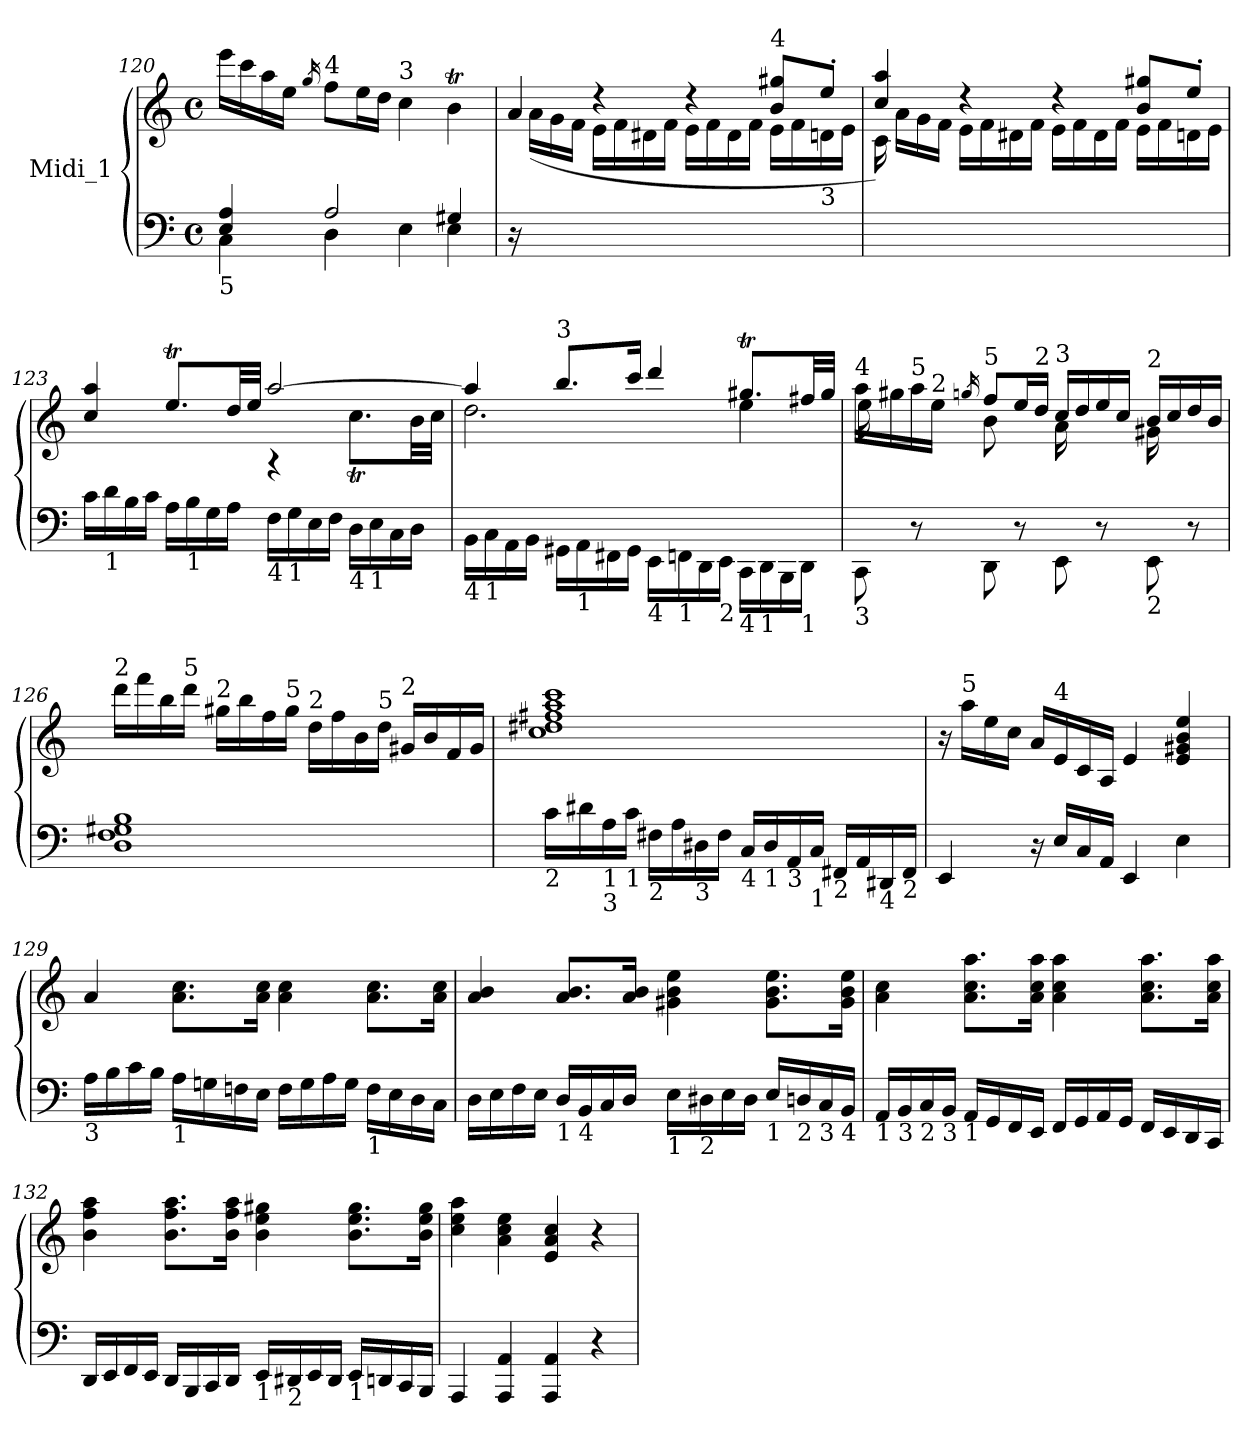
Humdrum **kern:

**kern	**kern
*part1	*part1
*staff2	*staff1
*I"Midi_1	*
!!LO:LB:g=z
*clefF4	*clefG2
*k[]	*k[]
*M4/4	*M4/4
*met(c)	*met(c)
=120	=120
*^	*
*	*^	*
!LO:TX:b:t=5	!	!	!
2ryy	4E/ 4A/	4C\	16eee\LL
.	.	.	16ccc\
.	.	.	16aa\
.	.	.	16ee\JJ
.	.	.	16qgg/
!	!	!	!LO:TX:a:t=4
.	2A/	4D\	8ff\L
.	.	.	16ee\L
.	.	.	16dd\JJ
!	!	!	!LO:TX:a:t=3
2ryy	.	4E\	4cc\
.	4G#X/	4E\	4bt\
*	*v	*v	*
!!LO:LB:g=z
=121	=121	=121
*	*	*^
16r	2ryy	4a/	16ryy
2...ryy	.	.	(16a\LL
.	.	.	16g\
.	.	.	16f\JJ
.	.	4r	16e\LL
.	.	.	16f\
.	.	.	16d#X\
.	.	.	16f\JJ
.	2ryy	4r	16e\LL
.	.	.	16f\
.	.	.	16d#\
.	.	.	16f\JJ
!	!	!LO:TX:a:t=4	!
.	.	8b/ 8gg#X/L	16e\LL
.	.	.	16f\
!	!	!LO:TX:b:t=3	!
.	.	8ee'/J	16dn\
.	.	.	16e\JJ
*v	*v	*	*
=122	=122	=122
2ryy	4cc/ 4aa/	16c\)
.	.	16a\LL
.	.	16g\
.	.	16f\JJ
.	4r	16e\LL
.	.	16f\
.	.	16d#X\
.	.	16f\JJ
2ryy	4r	16e\LL
.	.	16f\
.	.	16d#\
.	.	16f\JJ
.	8b/ 8gg#X/L	16e\LL
.	.	16f\
.	8ee'/J	16dn\
.	.	16e\JJ
!!LO:PB:g=z	!!
=123	=123	=123
*^	*	*
2ryy	16c\LL	4cc/ 4aa/	2.ryy
!	!LO:TX:b:t=1	!	!
.	16d\	.	.
.	16B\	.	.
.	16c\JJ	.	.
.	16A\LL	8.eet/L	.
!	!LO:TX:b:t=1	!	!
.	16B\	.	.
.	16G\	.	.
.	16A\JJ	32dd/LL	.
.	.	32ee/JJJ	.
!LO:TX:b:t=4	!	!	!
4rb	16F\LL	[2aa/	.
!	!LO:TX:b:t=1	!	!
.	16G\	.	.
.	16E\	.	.
.	16F\JJ	.	.
!LO:TX:b:t=4	!	!	!
4ryy	16D\LL	.	8.ccT\L
!	!LO:TX:b:t=1	!	!
.	16E\	.	.
.	16C\	.	.
.	16D\JJ	.	32b\LL
.	.	.	32cc\JJJ
*v	*v	*	*
=124	=124	=124
!LO:TX:b:t=4	!	!
16BB\LL	4aa/]	2.dd\
!LO:TX:b:t=1	!	!
16C\	.	.
16AA\	.	.
16BB\JJ	.	.
!	!LO:TX:a:t=3	!
16GG#X\LL	8.bb/L	.
!LO:TX:b:t=1	!	!
16AA\	.	.
16FF#X\	.	.
16GG#\JJ	16ccc/Jk	.
!LO:TX:b:t=4	!	!
16EE\LL	4ddd/	.
!LO:TX:b:t=1	!	!
16FFn\	.	.
16DD\	.	.
!LO:TX:b:t=2	!	!
16EE\JJ	.	.
!LO:TX:b:t=4	!	!
16CC\LL	8.gg#Xt/L	4ee\
!LO:TX:b:t=1	!	!
16DD\	.	.
16BBB\	.	.
!LO:TX:b:t=1	!	!
16DD\JJ	32ff#X/LL	.
.	32gg#/JJJ	.
!!LO:LB:g=z	!!
=125	=125	=125
*^	*	*
!	!	!LO:TX:a:t=4	!
!LO:TX:b:t=3	!	!	!
16ryy	8CC\	16aa\LL	16ee\
8ryy	.	16gg#X\	8.ryy
!	!	!LO:TX:a:t=5	!
.	8r	16aa\	.
!	!	!LO:TX:a:t=2	!
16ryy	.	16ee\JJ	.
.	.	16qggn/	.
!	!	!LO:TX:a:t=5	!
8ryy	8DD\	8ff/L	8b\
8ryy	8r	16ee/L	8ryy
!	!	!LO:TX:a:t=2	!
.	.	16dd/JJ	.
!	!	!LO:TX:a:t=3	!
16ryy	8EE\	16cc/LL	16a\
8ryy	.	16dd/	8.ryy
.	8r	16ee/	.
16ryy	.	16cc/JJ	.
!	!	!LO:TX:a:t=2	!
!LO:TX:b:t=2	!	!	!
16ryy	8EE\	16b/LL	16g#X\
16ryy	.	16cc/	8.ryy
8ryy	8r	16dd/	.
.	.	16b/JJ	.
*	*	*v	*v
=126	=126	=126
!	!	!LO:TX:a:t=2
2ryy	1D 1F 1G#X 1B	16ddd\LL
.	.	16fff\
.	.	16bb\
!	!	!LO:TX:a:t=5
.	.	16ddd\JJ
!	!	!LO:TX:a:t=2
.	.	16gg#X\LL
.	.	16bb\
.	.	16ff\
!	!	!LO:TX:a:t=5
.	.	16gg#\JJ
!	!	!LO:TX:a:t=2
2ryy	.	16dd\LL
.	.	16ff\
.	.	16b\
!	!	!LO:TX:a:t=5
.	.	16dd\JJ
!	!	!LO:TX:a:t=2
.	.	16g#X/LL
.	.	16b/
.	.	16f/
.	.	16g#/JJ
*v	*v	*
!!LO:LB:g=z
=127	=127
!LO:TX:b:t=2	!
16c\LL	1cc 1dd#X 1ff#X 1aa 1ccc
16d#X\	.
!LO:TX:b:t=1	!
!LO:TX:b:t=3	!
16A\	.
!LO:TX:b:t=1	!
16c\JJ	.
!LO:TX:b:t=2	!
16F#X\LL	.
16A\	.
!LO:TX:b:t=3	!
16D#X\	.
16F#\JJ	.
!LO:TX:b:t=4	!
16C/LL	.
!LO:TX:b:t=1	!
16D#/	.
!LO:TX:b:t=3	!
16AA/	.
!LO:TX:b:t=1	!
16C/JJ	.
!LO:TX:b:t=2	!
16FF#X/LL	.
16AA/	.
!LO:TX:b:t=4	!
16DD#X/	.
!LO:TX:b:t=2	!
16FF#/JJ	.
=128	=128
4EE/	16r
!	!LO:TX:a:t=5
.	16aa\LL
.	16ee\
.	16cc\JJ
16r	16a/LL
!	!LO:TX:a:t=4
16E/LL	16e/
16C/	16c/
16AA/JJ	16A/JJ
4EE/	4e/
4E\	4e/ 4g#X/ 4b/ 4ee/
!!LO:LB:g=z
=129	=129
!LO:TX:b:t=3	!
16A\LL	4a/
16B\	.
16c\	.
16B\JJ	.
!LO:TX:b:t=1	!
16A\LL	8.a\ 8.cc\L
16Gni\	.
16Fni\	.
16E\JJ	16a\ 16cc\Jk
16F\LL	4a\ 4cc\
16G\	.
16A\	.
16G\JJ	.
!LO:TX:b:t=1	!
16F\LL	8.a\ 8.cc\L
16E\	.
16D\	.
16C\JJ	16a\ 16cc\Jk
!!LO:PB:g=z
=130	=130
16D\LL	4a/ 4b/
16E\	.
16F\	.
16E\JJ	.
!LO:TX:b:t=1	!
16D/LL	8.a/ 8.b/L
!LO:TX:b:t=4	!
16BB/	.
16C/	.
16D/JJ	16a/ 16b/Jk
!LO:TX:b:t=1	!
16E\LL	4g#X\ 4b\ 4ee\
!LO:TX:b:t=2	!
16D#X\	.
16E\	.
16D#\JJ	.
!LO:TX:b:t=1	!
16E/LL	8.g#\ 8.b\ 8.ee\L
!LO:TX:b:t=2	!
16Dn/	.
!LO:TX:b:t=3	!
16C/	.
!LO:TX:b:t=4	!
16BB/JJ	16g#\ 16b\ 16ee\Jk
=131	=131
!LO:TX:b:t=1	!
16AA/LL	4a\ 4cc\
!LO:TX:b:t=3	!
16BB/	.
!LO:TX:b:t=2	!
16C/	.
!LO:TX:b:t=3	!
16BB/JJ	.
!LO:TX:b:t=1	!
16AA/LL	8.a\ 8.cc\ 8.aa\L
16GG/	.
16FF/	.
16EE/JJ	16a\ 16cc\ 16aa\Jk
16FF/LL	4a\ 4cc\ 4aa\
16GG/	.
16AA/	.
16GG/JJ	.
16FF/LL	8.a\ 8.cc\ 8.aa\L
16EE/	.
16DD/	.
16CC/JJ	16a\ 16cc\ 16aa\Jk
!!LO:LB:g=z
=132	=132
16DD/LL	4b\ 4ff\ 4aa\
16EE/	.
16FF/	.
16EE/JJ	.
16DD/LL	8.b\ 8.ff\ 8.aa\L
16BBB/	.
16CC/	.
16DD/JJ	16b\ 16ff\ 16aa\Jk
!LO:TX:b:t=1	!
16EE/LL	4b\ 4ee\ 4gg#X\
!LO:TX:b:t=2	!
16DD#X/	.
16EE/	.
16DD#/JJ	.
!LO:TX:b:t=1	!
16EE/LL	8.b\ 8.ee\ 8.gg#\L
16DDn/	.
16CC/	.
16BBB/JJ	16b\ 16ee\ 16gg#\Jk
=133	=133
4AAA/	4cc\ 4ee\ 4aa\
4AAA/ 4AA/	4a\ 4cc\ 4ee\
4AAA/ 4AA/	4e/ 4a/ 4cc/
4r	4r
=	=
*-	*-
